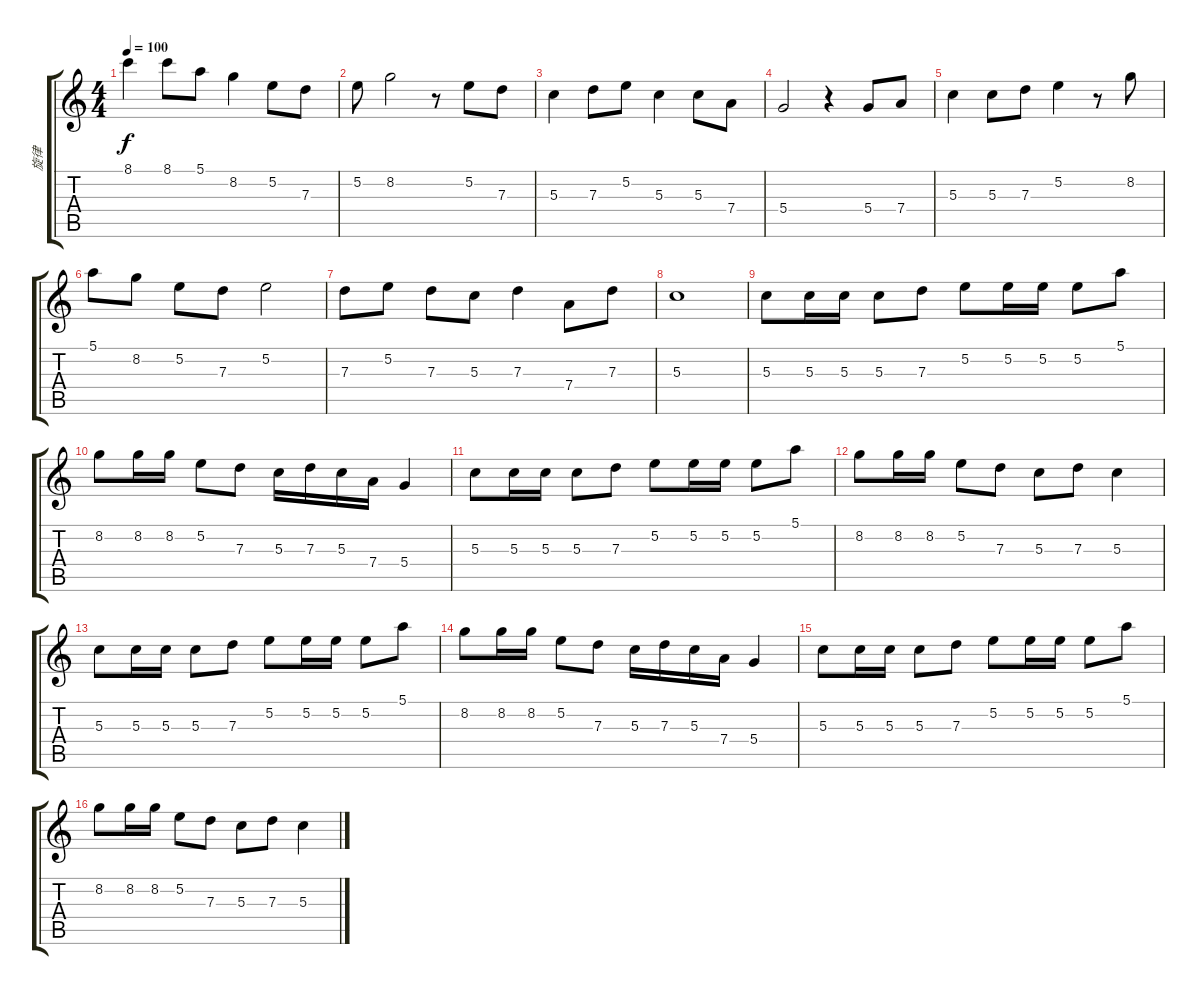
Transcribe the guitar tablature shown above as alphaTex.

\track ("旋律" "旋律") {instrument electricguitarclean}
\staff {score tabs}
\tuning (E4 B3 G3 D3 A2 E2) {hide}
\ts (4 4)
\tempo 100
\clef g2
\ks c
8.1.4{dy f} 8.1.8 5.1.8 8.2.4 5.2.8 7.3.8 |
5.2.8 8.2.2 r.8 5.2.8 7.3.8 |
5.3.4 7.3.8 5.2.8 5.3.4 5.3.8 7.4.8 |
5.4.2 r.4 5.4.8 7.4.8 |
5.3.4 5.3.8 7.3.8 5.2.4 r.8 8.2.8 |
5.1.8 8.2.8 5.2.8 7.3.8 5.2.2 |
7.3.8 5.2.8 7.3.8 5.3.8 7.3.4 7.4.8 7.3.8 |
5.3.1 |
5.3.8 5.3.16 5.3.16 5.3.8 7.3.8 5.2.8 5.2.16 5.2.16 5.2.8 5.1.8 |
8.2.8 8.2.16 8.2.16 5.2.8 7.3.8 5.3.16 7.3.16 5.3.16 7.4.16 5.4.4 |
5.3.8 5.3.16 5.3.16 5.3.8 7.3.8 5.2.8 5.2.16 5.2.16 5.2.8 5.1.8 |
8.2.8 8.2.16 8.2.16 5.2.8 7.3.8 5.3.8 7.3.8 5.3.4 |
5.3.8 5.3.16 5.3.16 5.3.8 7.3.8 5.2.8 5.2.16 5.2.16 5.2.8 5.1.8 |
8.2.8 8.2.16 8.2.16 5.2.8 7.3.8 5.3.16 7.3.16 5.3.16 7.4.16 5.4.4 |
5.3.8 5.3.16 5.3.16 5.3.8 7.3.8 5.2.8 5.2.16 5.2.16 5.2.8 5.1.8 |
8.2.8 8.2.16 8.2.16 5.2.8 7.3.8 5.3.8 7.3.8 5.3.4
